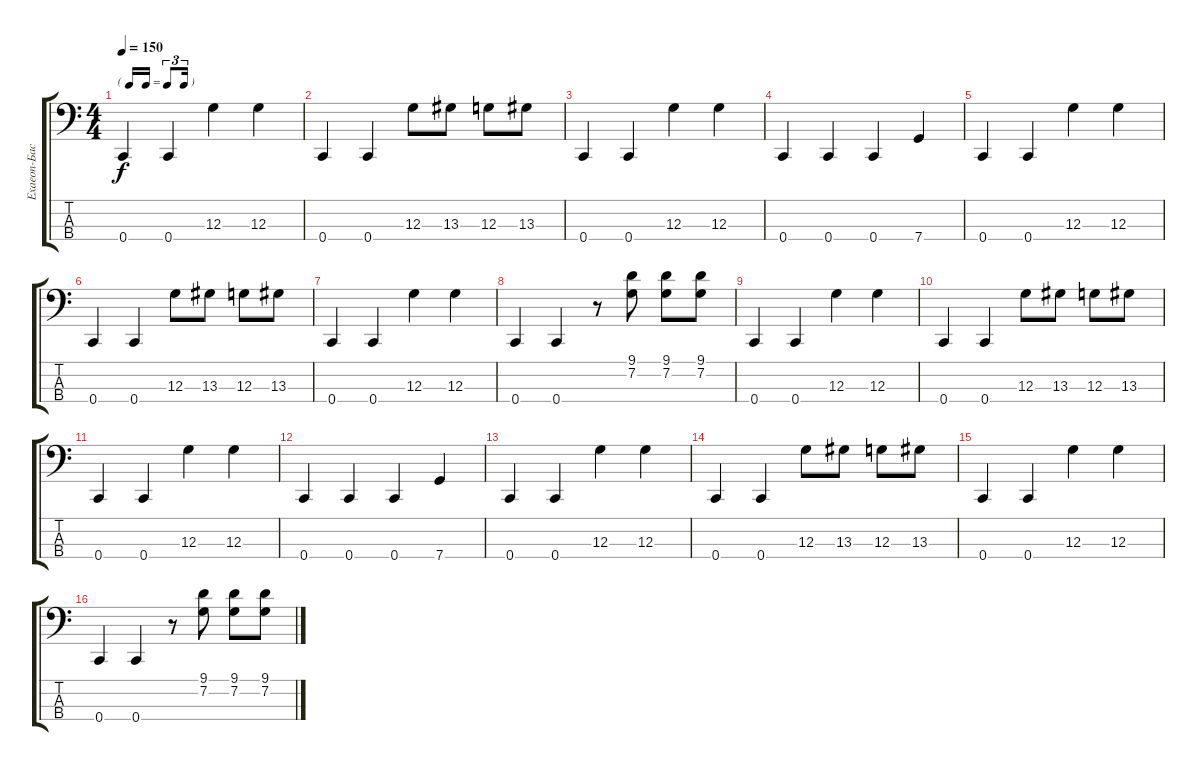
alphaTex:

\track ("Exaeon-Бас" "Exaeon-Бас") {instrument electricbassfinger}
\staff {score tabs}
\tuning (F2 C2 G1 C1) {hide}
\ts (4 4)
\tf triplet16th
\tempo 150
\clef f4
\ks c
0.4.4{dy f} 0.4.4 12.3.4 12.3.4 |
0.4.4 0.4.4 12.3.8 13.3.8 12.3.8 13.3.8 |
0.4.4 0.4.4 12.3.4 12.3.4 |
0.4.4 0.4.4 0.4.4 7.4.4 |
0.4.4 0.4.4 12.3.4 12.3.4 |
0.4.4 0.4.4 12.3.8 13.3.8 12.3.8 13.3.8 |
0.4.4 0.4.4 12.3.4 12.3.4 |
0.4.4 0.4.4 r.8 (9.1 7.2).8 (9.1 7.2).8 (9.1 7.2).8 |
0.4.4 0.4.4 12.3.4 12.3.4 |
0.4.4 0.4.4 12.3.8 13.3.8 12.3.8 13.3.8 |
0.4.4 0.4.4 12.3.4 12.3.4 |
0.4.4 0.4.4 0.4.4 7.4.4 |
0.4.4 0.4.4 12.3.4 12.3.4 |
0.4.4 0.4.4 12.3.8 13.3.8 12.3.8 13.3.8 |
0.4.4 0.4.4 12.3.4 12.3.4 |
0.4.4 0.4.4 r.8 (9.1 7.2).8 (9.1 7.2).8 (9.1 7.2).8
